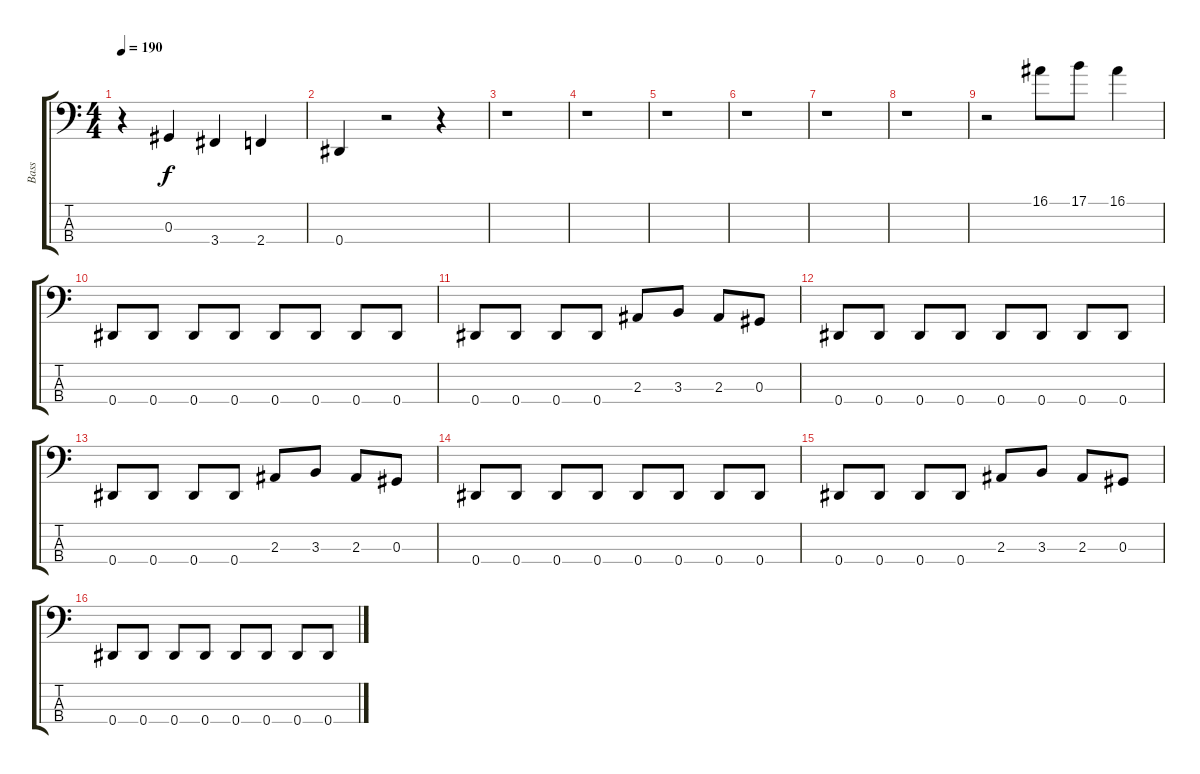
\track ("Bass" "Bass") {instrument electricbasspick}
\staff {score tabs}
\tuning (Gb2 Db2 Ab1 Eb1) {hide}
\ts (4 4)
\tempo 190
\clef f4
\ks c
r.4{dy f} 0.3.4 3.4.4 2.4.4 |
0.4.4 r.2 r.4 |
r.1 |
r.1 |
r.1 |
r.1 |
r.1 |
r.1 |
r.2 16.1.8 17.1.8 16.1.4 |
0.4.8 0.4.8 0.4.8 0.4.8 0.4.8 0.4.8 0.4.8 0.4.8 |
0.4.8 0.4.8 0.4.8 0.4.8 2.3.8 3.3.8 2.3.8 0.3.8 |
0.4.8 0.4.8 0.4.8 0.4.8 0.4.8 0.4.8 0.4.8 0.4.8 |
0.4.8 0.4.8 0.4.8 0.4.8 2.3.8 3.3.8 2.3.8 0.3.8 |
0.4.8 0.4.8 0.4.8 0.4.8 0.4.8 0.4.8 0.4.8 0.4.8 |
0.4.8 0.4.8 0.4.8 0.4.8 2.3.8 3.3.8 2.3.8 0.3.8 |
0.4.8 0.4.8 0.4.8 0.4.8 0.4.8 0.4.8 0.4.8 0.4.8
